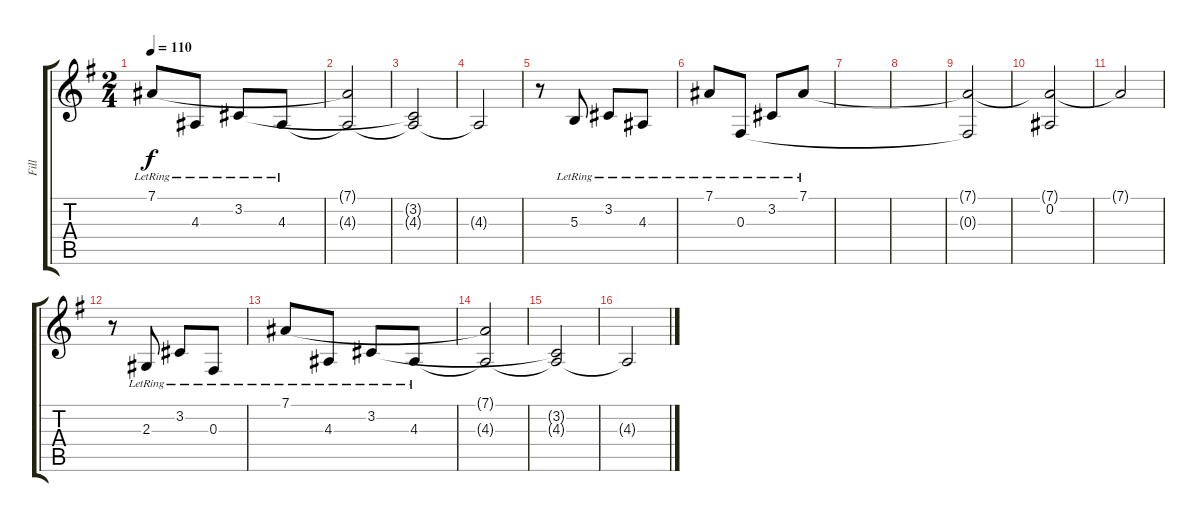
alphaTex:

\track ("Fill" "Fill") {instrument acousticgrandpiano}
\staff {score tabs}
\tuning (Eb4 Bb3 Gb3 Db3 Ab2 Eb2) {hide}
\ts (2 4)
\tempo 110
\clef g2
\ks g
7.1{lr}.8{dy f} 4.3{lr}.8 3.2{lr}.8 4.3{lr}.8 |
(7.1{t} 4.3{t}).2 |
(3.2{t} 4.3{t}).2 |
4.3{t}.2 |
r.8 5.3{lr}.8 3.2{lr}.8 4.3{lr}.8 |
7.1{lr}.8 0.3{lr}.8 3.2{lr}.8 7.1{lr}.8 |
|
|
(7.1{t} 0.3{t}).2 |
(7.1{t} 0.2).2 |
7.1{t}.2 |
r.8 2.3{lr}.8 3.2{lr}.8 0.3{lr}.8 |
7.1{lr}.8 4.3{lr}.8 3.2{lr}.8 4.3{lr}.8 |
(7.1{t} 4.3{t}).2 |
(3.2{t} 4.3{t}).2 |
4.3{t}.2
